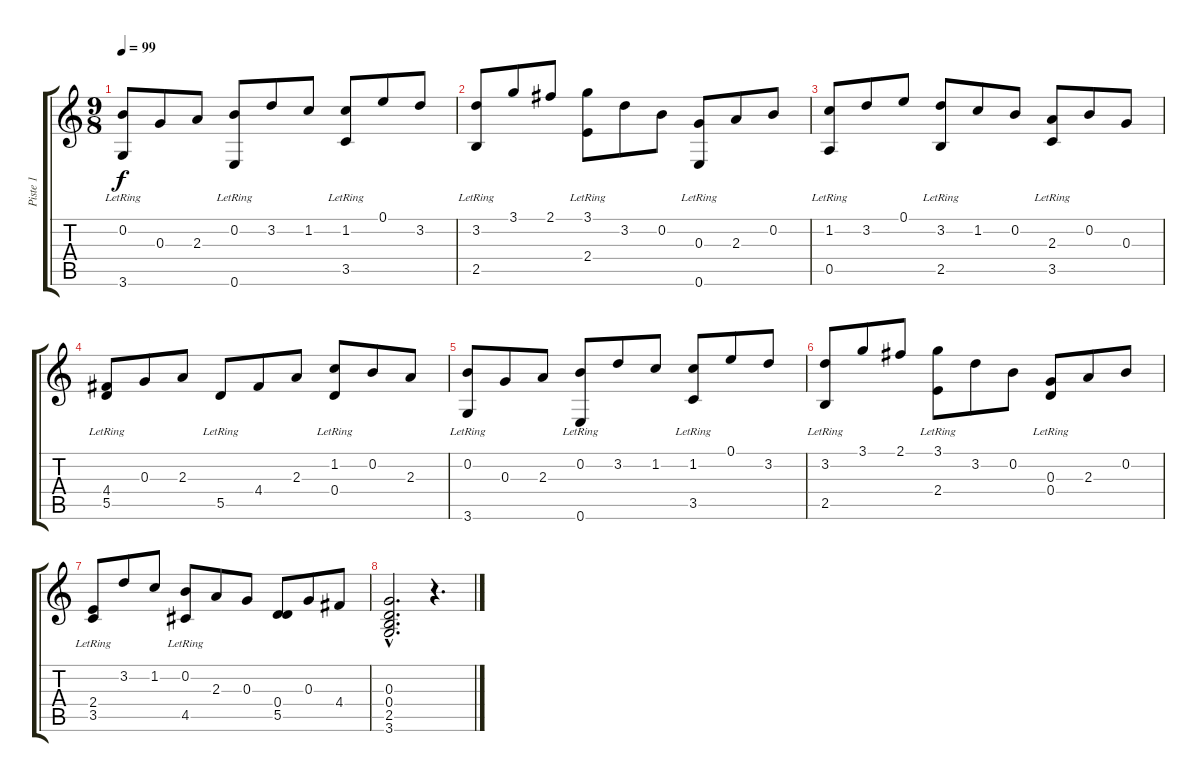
\track ("Piste 1" "Piste 1") {instrument acousticguitarnylon}
\staff {score tabs}
\tuning (E4 B3 G3 D3 A2 E2) {hide}
\ts (9 8)
\tempo 99
\clef g2
\ks c
(0.2 3.6{lr}).8{dy f} 0.3.8 2.3.8 (0.2 0.6{lr}).8 3.2.8 1.2.8 (1.2 3.5{lr}).8 0.1.8 3.2.8 |
(3.2 2.5{lr}).8 3.1.8 2.1.8 (3.1 2.4{lr}).8 3.2.8 0.2.8 (0.3 0.6{lr}).8 2.3.8 0.2.8 |
(1.2 0.5{lr}).8 3.2.8 0.1.8 (3.2 2.5{lr}).8 1.2.8 0.2.8 (2.3 3.5{lr}).8 0.2.8 0.3.8 |
(4.4 5.5{lr}).8 0.3.8 2.3.8 5.5{lr}.8 4.4.8 2.3.8 (1.2 0.4{lr}).8 0.2.8 2.3.8 |
(0.2 3.6{lr}).8 0.3.8 2.3.8 (0.2 0.6{lr}).8 3.2.8 1.2.8 (1.2 3.5{lr}).8 0.1.8 3.2.8 |
(3.2 2.5{lr}).8 3.1.8 2.1.8 (3.1 2.4{lr}).8 3.2.8 0.2.8 (0.3 0.4{lr}).8 2.3.8 0.2.8 |
(2.4 3.5{lr}).8 3.2.8 1.2.8 (0.2 4.5{lr}).8 2.3.8 0.3.8 (0.4 5.5).8 0.3.8 4.4.8 |
(0.3{hac} 0.4{hac} 2.5{hac} 3.6{hac}).2{d} r.4{d}
